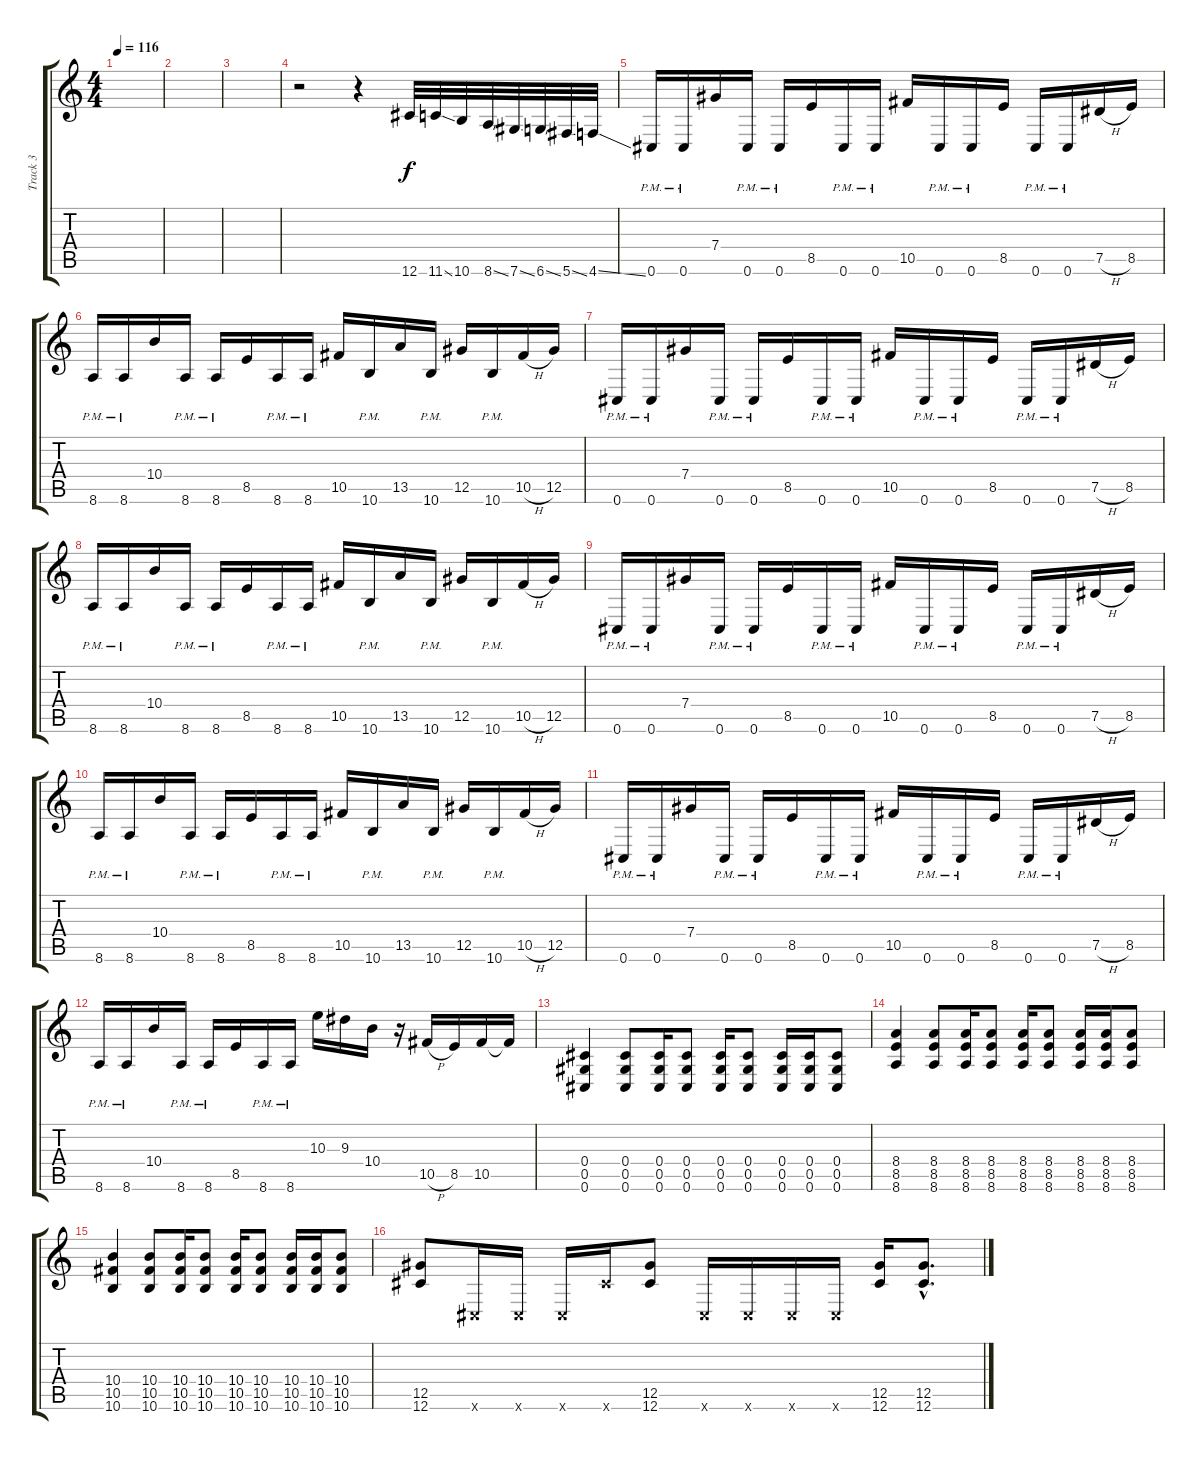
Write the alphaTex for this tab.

\track ("Track 3" "Track 3") {instrument overdrivenguitar}
\staff {score tabs}
\tuning (Eb4 Bb3 Gb3 Db3 Ab2 Db2) {hide}
\ts (4 4)
\tempo 116
\clef g2
\ks c
|
|
|
r.2 r.4 12.6.32 11.6{ss}.32 10.6.32 8.6{ss}.32 7.6{ss}.32 6.6{ss}.32 5.6{ss}.32 4.6{ss}.32 |
0.6{pm}.16 0.6{pm}.16 7.4.16 0.6{pm}.16 0.6{pm}.16 8.5.16 0.6{pm}.16 0.6{pm}.16 10.5.16 0.6{pm}.16 0.6{pm}.16 8.5.16 0.6{pm}.16 0.6{pm}.16 7.5{h}.16 8.5.16 |
8.6{pm}.16 8.6{pm}.16 10.4.16 8.6{pm}.16 8.6{pm}.16 8.5.16 8.6{pm}.16 8.6{pm}.16 10.5.16 10.6{pm}.16 13.5.16 10.6{pm}.16 12.5.16 10.6{pm}.16 10.5{h}.16 12.5.16 |
0.6{pm}.16 0.6{pm}.16 7.4.16 0.6{pm}.16 0.6{pm}.16 8.5.16 0.6{pm}.16 0.6{pm}.16 10.5.16 0.6{pm}.16 0.6{pm}.16 8.5.16 0.6{pm}.16 0.6{pm}.16 7.5{h}.16 8.5.16 |
8.6{pm}.16 8.6{pm}.16 10.4.16 8.6{pm}.16 8.6{pm}.16 8.5.16 8.6{pm}.16 8.6{pm}.16 10.5.16 10.6{pm}.16 13.5.16 10.6{pm}.16 12.5.16 10.6{pm}.16 10.5{h}.16 12.5.16 |
0.6{pm}.16 0.6{pm}.16 7.4.16 0.6{pm}.16 0.6{pm}.16 8.5.16 0.6{pm}.16 0.6{pm}.16 10.5.16 0.6{pm}.16 0.6{pm}.16 8.5.16 0.6{pm}.16 0.6{pm}.16 7.5{h}.16 8.5.16 |
8.6{pm}.16 8.6{pm}.16 10.4.16 8.6{pm}.16 8.6{pm}.16 8.5.16 8.6{pm}.16 8.6{pm}.16 10.5.16 10.6{pm}.16 13.5.16 10.6{pm}.16 12.5.16 10.6{pm}.16 10.5{h}.16 12.5.16 |
0.6{pm}.16 0.6{pm}.16 7.4.16 0.6{pm}.16 0.6{pm}.16 8.5.16 0.6{pm}.16 0.6{pm}.16 10.5.16 0.6{pm}.16 0.6{pm}.16 8.5.16 0.6{pm}.16 0.6{pm}.16 7.5{h}.16 8.5.16 |
8.6{pm}.16 8.6{pm}.16 10.4.16 8.6{pm}.16 8.6{pm}.16 8.5.16 8.6{pm}.16 8.6{pm}.16 10.3.16 9.3.16 10.4.16 r.16 10.5{h}.16 8.5.16 10.5.16 10.5{t}.16 |
(0.4 0.5 0.6).4 (0.4 0.5 0.6).8 (0.4 0.5 0.6).16 (0.4 0.5 0.6).8 (0.4 0.5 0.6).16 (0.4 0.5 0.6).8 (0.4 0.5 0.6).16 (0.4 0.5 0.6).16 (0.4 0.5 0.6).8 |
(8.4 8.5 8.6).4 (8.4 8.5 8.6).8 (8.4 8.5 8.6).16 (8.4 8.5 8.6).8 (8.4 8.5 8.6).16 (8.4 8.5 8.6).8 (8.4 8.5 8.6).16 (8.4 8.5 8.6).16 (8.4 8.5 8.6).8 |
(10.4 10.5 10.6).4 (10.4 10.5 10.6).8 (10.4 10.5 10.6).16 (10.4 10.5 10.6).8 (10.4 10.5 10.6).16 (10.4 10.5 10.6).8 (10.4 10.5 10.6).16 (10.4 10.5 10.6).16 (10.4 10.5 10.6).8 |
(12.5 12.6).8 0.6{x}.16 0.6{x}.16 0.6{x}.16 12.6{x}.16 (12.5 12.6).8 0.6{x}.16 0.6{x}.16 0.6{x}.16 0.6{x}.16 (12.5 12.6).16 (12.5{hac} 12.6{hac}).8{d}
